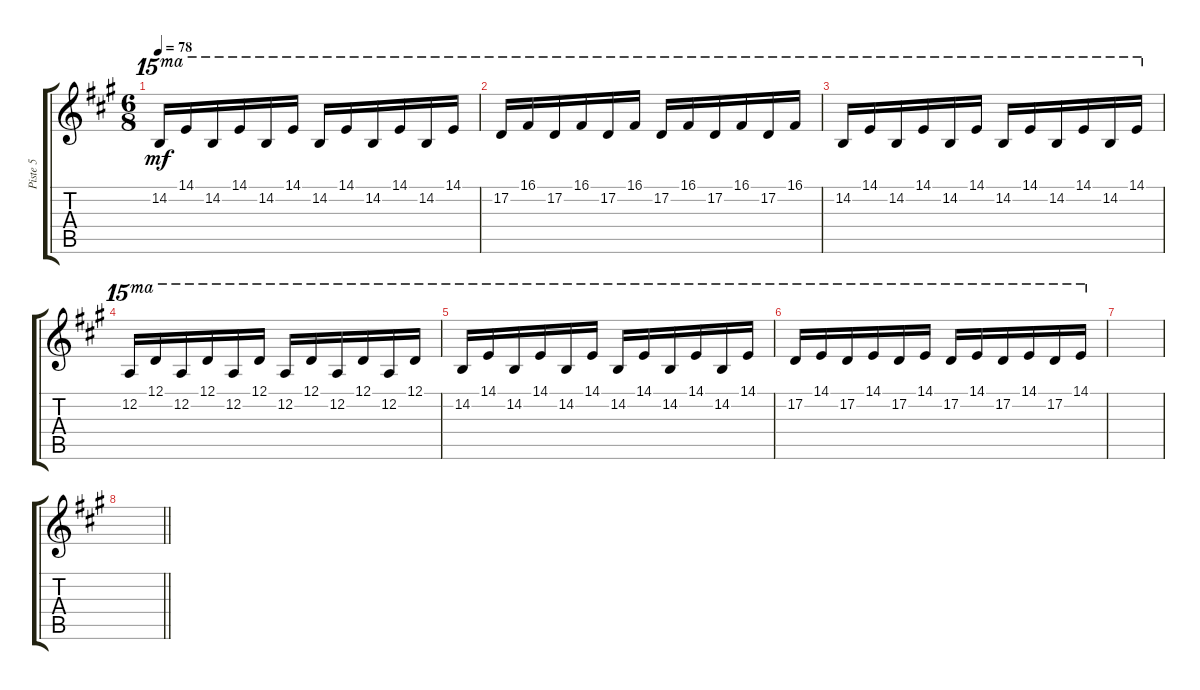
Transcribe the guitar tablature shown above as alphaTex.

\track ("Piste 5" "Piste 5") {instrument electricguitarjazz}
\staff {score tabs}
\tuning (D4 A3 F3 C3 G2 C2) {hide}
\ts (6 8)
\tempo 78
\clef g2
\ks a
14.2.16{ot 15ma dy mf} 14.1.16{ot 15ma} 14.2.16{ot 15ma} 14.1.16{ot 15ma} 14.2.16{ot 15ma} 14.1.16{ot 15ma} 14.2.16{ot 15ma} 14.1.16{ot 15ma} 14.2.16{ot 15ma} 14.1.16{ot 15ma} 14.2.16{ot 15ma} 14.1.16{ot 15ma} |
17.2.16{ot 15ma} 16.1.16{ot 15ma} 17.2.16{ot 15ma} 16.1.16{ot 15ma} 17.2.16{ot 15ma} 16.1.16{ot 15ma} 17.2.16{ot 15ma} 16.1.16{ot 15ma} 17.2.16{ot 15ma} 16.1.16{ot 15ma} 17.2.16{ot 15ma} 16.1.16{ot 15ma} |
14.2.16{ot 15ma} 14.1.16{ot 15ma} 14.2.16{ot 15ma} 14.1.16{ot 15ma} 14.2.16{ot 15ma} 14.1.16{ot 15ma} 14.2.16{ot 15ma} 14.1.16{ot 15ma} 14.2.16{ot 15ma} 14.1.16{ot 15ma} 14.2.16{ot 15ma} 14.1.16{ot 15ma} |
12.2.16{ot 15ma} 12.1.16{ot 15ma} 12.2.16{ot 15ma} 12.1.16{ot 15ma} 12.2.16{ot 15ma} 12.1.16{ot 15ma} 12.2.16{ot 15ma} 12.1.16{ot 15ma} 12.2.16{ot 15ma} 12.1.16{ot 15ma} 12.2.16{ot 15ma} 12.1.16{ot 15ma} |
14.2.16{ot 15ma} 14.1.16{ot 15ma} 14.2.16{ot 15ma} 14.1.16{ot 15ma} 14.2.16{ot 15ma} 14.1.16{ot 15ma} 14.2.16{ot 15ma} 14.1.16{ot 15ma} 14.2.16{ot 15ma} 14.1.16{ot 15ma} 14.2.16{ot 15ma} 14.1.16{ot 15ma} |
17.2.16{ot 15ma} 14.1.16{ot 15ma} 17.2.16{ot 15ma} 14.1.16{ot 15ma} 17.2.16{ot 15ma} 14.1.16{ot 15ma} 17.2.16{ot 15ma} 14.1.16{ot 15ma} 17.2.16{ot 15ma} 14.1.16{ot 15ma} 17.2.16{ot 15ma} 14.1.16{ot 15ma} |
|
\barLineRight lightlight
